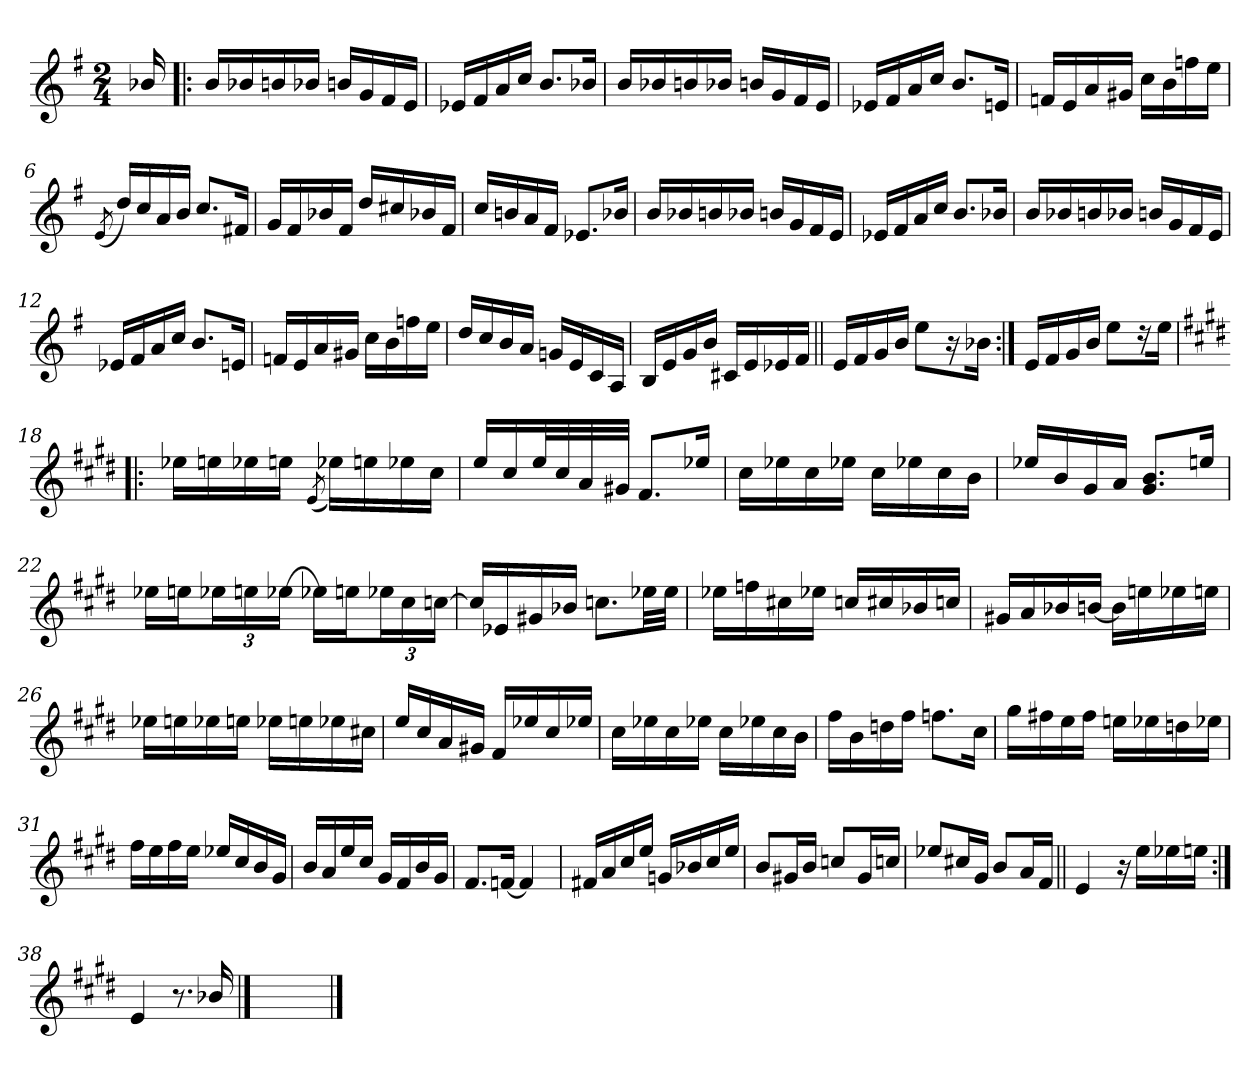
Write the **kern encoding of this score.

**kern
*part1
*staff1
*clefG2
*k[f#]
*G:
*M2/4
*MM66
=
16b-X/
=1!|:
16b/LL
16b-X/
16bn/
16b-X/JJ
16bn/LL
16g/
16f#/
16e/JJ
=2
16e-/LL
16f#/
16a/
16cc/JJ
8.b/L
16b-X/Jk
=3
16b/LL
16b-X/
16bn/
16b-X/JJ
16bn/LL
16g/
16f#/
16e/JJ
!!LO:LB:g=z
=4
16e-/LL
16f#/
16a/
16cc/JJ
8.b/L
16en/Jk
=5
16fn/LL
16e/
16a/
16g#X/JJ
16cc\LL
16b\
16ffn\
16ee\JJ
=6
(<8qe/
16dd/LL)
16cc/
16a/
16b/JJ
8.cc/L
16f#X/Jk
=7
16g/LL
16f#/
16b-X/
16f#/JJ
16dd/LL
16cc#X/
16b-X/
16f#/JJ
!!LO:LB:g=z
=8
16cc/LL
16bn/
16a/
16f#/JJ
8.e-X/L
16b-X/Jk
=9
16b/LL
16b-X/
16bn/
16b-X/JJ
16bn/LL
16g/
16f#/
16e/JJ
=10
16e-/LL
16f#/
16a/
16cc/JJ
8.b/L
16b-X/Jk
=11
16b/LL
16b-X/
16bn/
16b-X/JJ
16bn/LL
16g/
16f#/
16e/JJ
!!LO:LB:g=z
=12
16e-/LL
16f#/
16a/
16cc/JJ
8.b/L
16en/Jk
=13
16fn/LL
16e/
16a/
16g#X/JJ
16cc\LL
16b\
16ffn\
16ee\JJ
=14
16dd/LL
16cc/
16b/
16a/JJ
16gn/LL
16e/
16c/
16A/JJ
=15
16B/LL
16e/
16g/
16b/JJ
16c#X/LL
16e/
16e-X/
16f#/JJ
!!LO:LB:g=z
=16||
16e/LL
16f#/
16g/
16b/JJ
8ee\L
16r
16b-X\Jk
=17:|!
16e/LL
16f#/
16g/
16b/JJ
8ee\L
16r
16ee\Jk
=18!|:
*k[f#c#g#d#]
*E:
16ee-X\LL
16een\
16ee-X\
16een\JJ
(<8qe/
16ee-X\LL)
16een\
16ee-X\
16cc#\JJ
=19
16ee/LL
16cc#/
32ee/L
32cc#/
32a/
32g#X/JJJ
8.f#/L
16ee-X/Jk
!!LO:LB:g=z
=20
16cc#\LL
16ee-X\
16cc#\
16ee-X\JJ
16cc#\LL
16ee-X\
16cc#\
16b\JJ
=21
16ee-X/LL
16b/
16g#/
16a/JJ
8.g#/ 8.b/L
16een/Jk
=22
16ee-X\LL
16een\J
24ee-X\L
24een\
[24ee-X\JJ
16ee-X\LL]
16een\J
24ee-X\L
24cc#\
[24ccn\JJ
=23
16ccn/LL]
16e-X/
16g#X/
16b-X/JJ
8.ccn\L
32ee-X\LL
32ee-\JJJ
!!LO:LB:g=z
=24
16ee-X\LL
16ffn\
16cc#X\
16ee-X\JJ
16ccn/LL
16cc#X/
16b-X/
16ccn/JJ
=25
16g#X/LL
16a/
16b-X/
[16bn/JJ
16b\LL]
16een\
16ee-X\
16een\JJ
=26
16ee-X\LL
16een\
16ee-X\
16een\JJ
16ee-X\LL
16een\
16ee-X\
16cc#X\JJ
=27
16ee/LL
16cc#/
16a/
16g#X/JJ
16f#/LL
16ee-X/
16cc#/
16ee-X/JJ
!!LO:LB:g=z
=28
16cc#\LL
16ee-X\
16cc#\
16ee-X\JJ
16cc#\LL
16ee-X\
16cc#\
16b\JJ
=29
16ff#\LL
16b\
16ddn\
16ff#\JJ
8.ffn\L
16cc#\Jk
=30
16gg#\LL
16ff#X\
16ee\
16ff#\JJ
16een\LL
16ee-X\
16ddn\
16ee-X\JJ
=31
16ff#\LL
16ee\
16ff#\
16ee\JJ
16ee-X/LL
16cc#/
16b/
16g#/JJ
!!LO:LB:g=z
=32
16b/LL
16a/
16ee/
16cc#/JJ
16g#/LL
16f#/
16b/
16g#/JJ
=33
8.f#/L
[16fn/Jk
4fn/]
=34
16f#X/LL
16a/
16cc#/
16ee/JJ
16gn/LL
16b-X/
16cc#/
16ee/JJ
=35
8b/L
16g#X/L
16b/JJ
8ccn/L
16g#/L
16ccn/JJ
!!LO:LB:g=z
=36
8ee-X/L
16cc#X/L
16g#/JJ
8b/L
16a/L
16f#/JJ
=37||
4e/
16r
16ee\LL
16ee-X\
16een\JJ
=38:|!
4e/
8.r
16b-X/
==39
2ryy
==
*-
